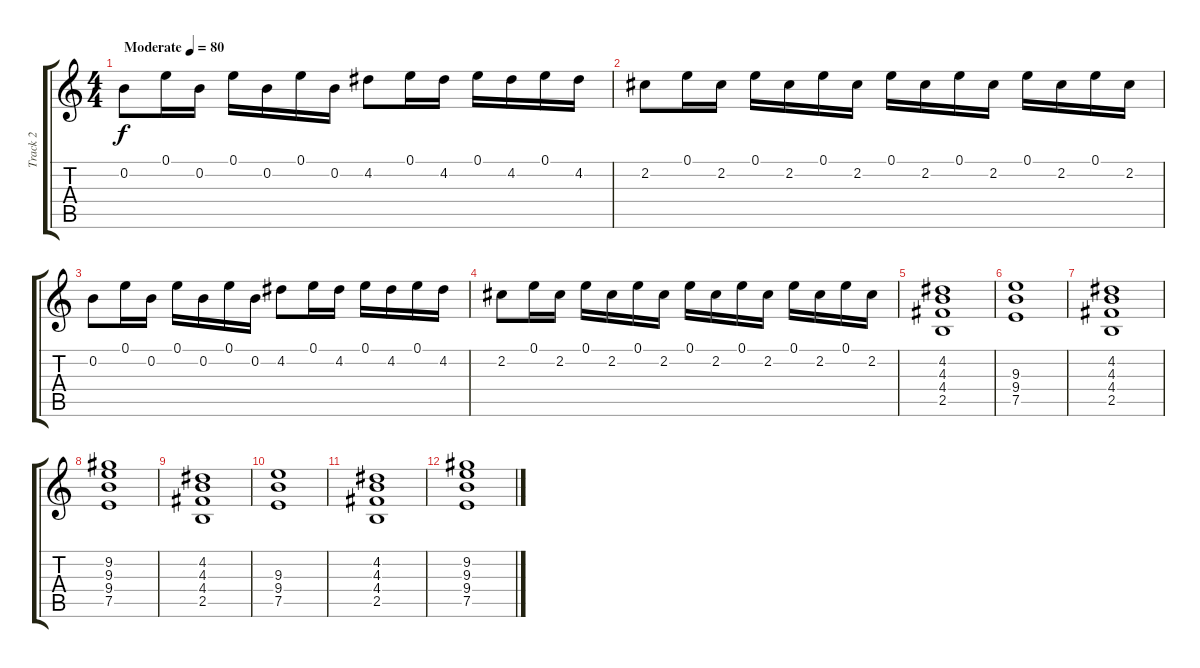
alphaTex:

\track ("Track 2" "Track 2") {instrument electricguitarjazz}
\staff {score tabs}
\tuning (E4 B3 G3 D3 A2 E2) {hide}
\ts (4 4)
\tempo (80 "Moderate")
\clef g2
\ks c
0.2.8{dy f instrument electricguitarjazz} 0.1.16 0.2.16 0.1.16 0.2.16 0.1.16 0.2.16 4.2.8 0.1.16 4.2.16 0.1.16 4.2.16 0.1.16 4.2.16 |
2.2.8 0.1.16 2.2.16 0.1.16 2.2.16 0.1.16 2.2.16 0.1.16 2.2.16 0.1.16 2.2.16 0.1.16 2.2.16 0.1.16 2.2.16 |
0.2.8 0.1.16 0.2.16 0.1.16 0.2.16 0.1.16 0.2.16 4.2.8 0.1.16 4.2.16 0.1.16 4.2.16 0.1.16 4.2.16 |
2.2.8 0.1.16 2.2.16 0.1.16 2.2.16 0.1.16 2.2.16 0.1.16 2.2.16 0.1.16 2.2.16 0.1.16 2.2.16 0.1.16 2.2.16 |
(4.2 4.3 4.4 2.5).1 |
(9.3 9.4 7.5).1 |
(4.2 4.3 4.4 2.5).1 |
(9.2 9.3 9.4 7.5).1 |
(4.2 4.3 4.4 2.5).1 |
(9.3 9.4 7.5).1 |
(4.2 4.3 4.4 2.5).1 |
(9.2 9.3 9.4 7.5).1
